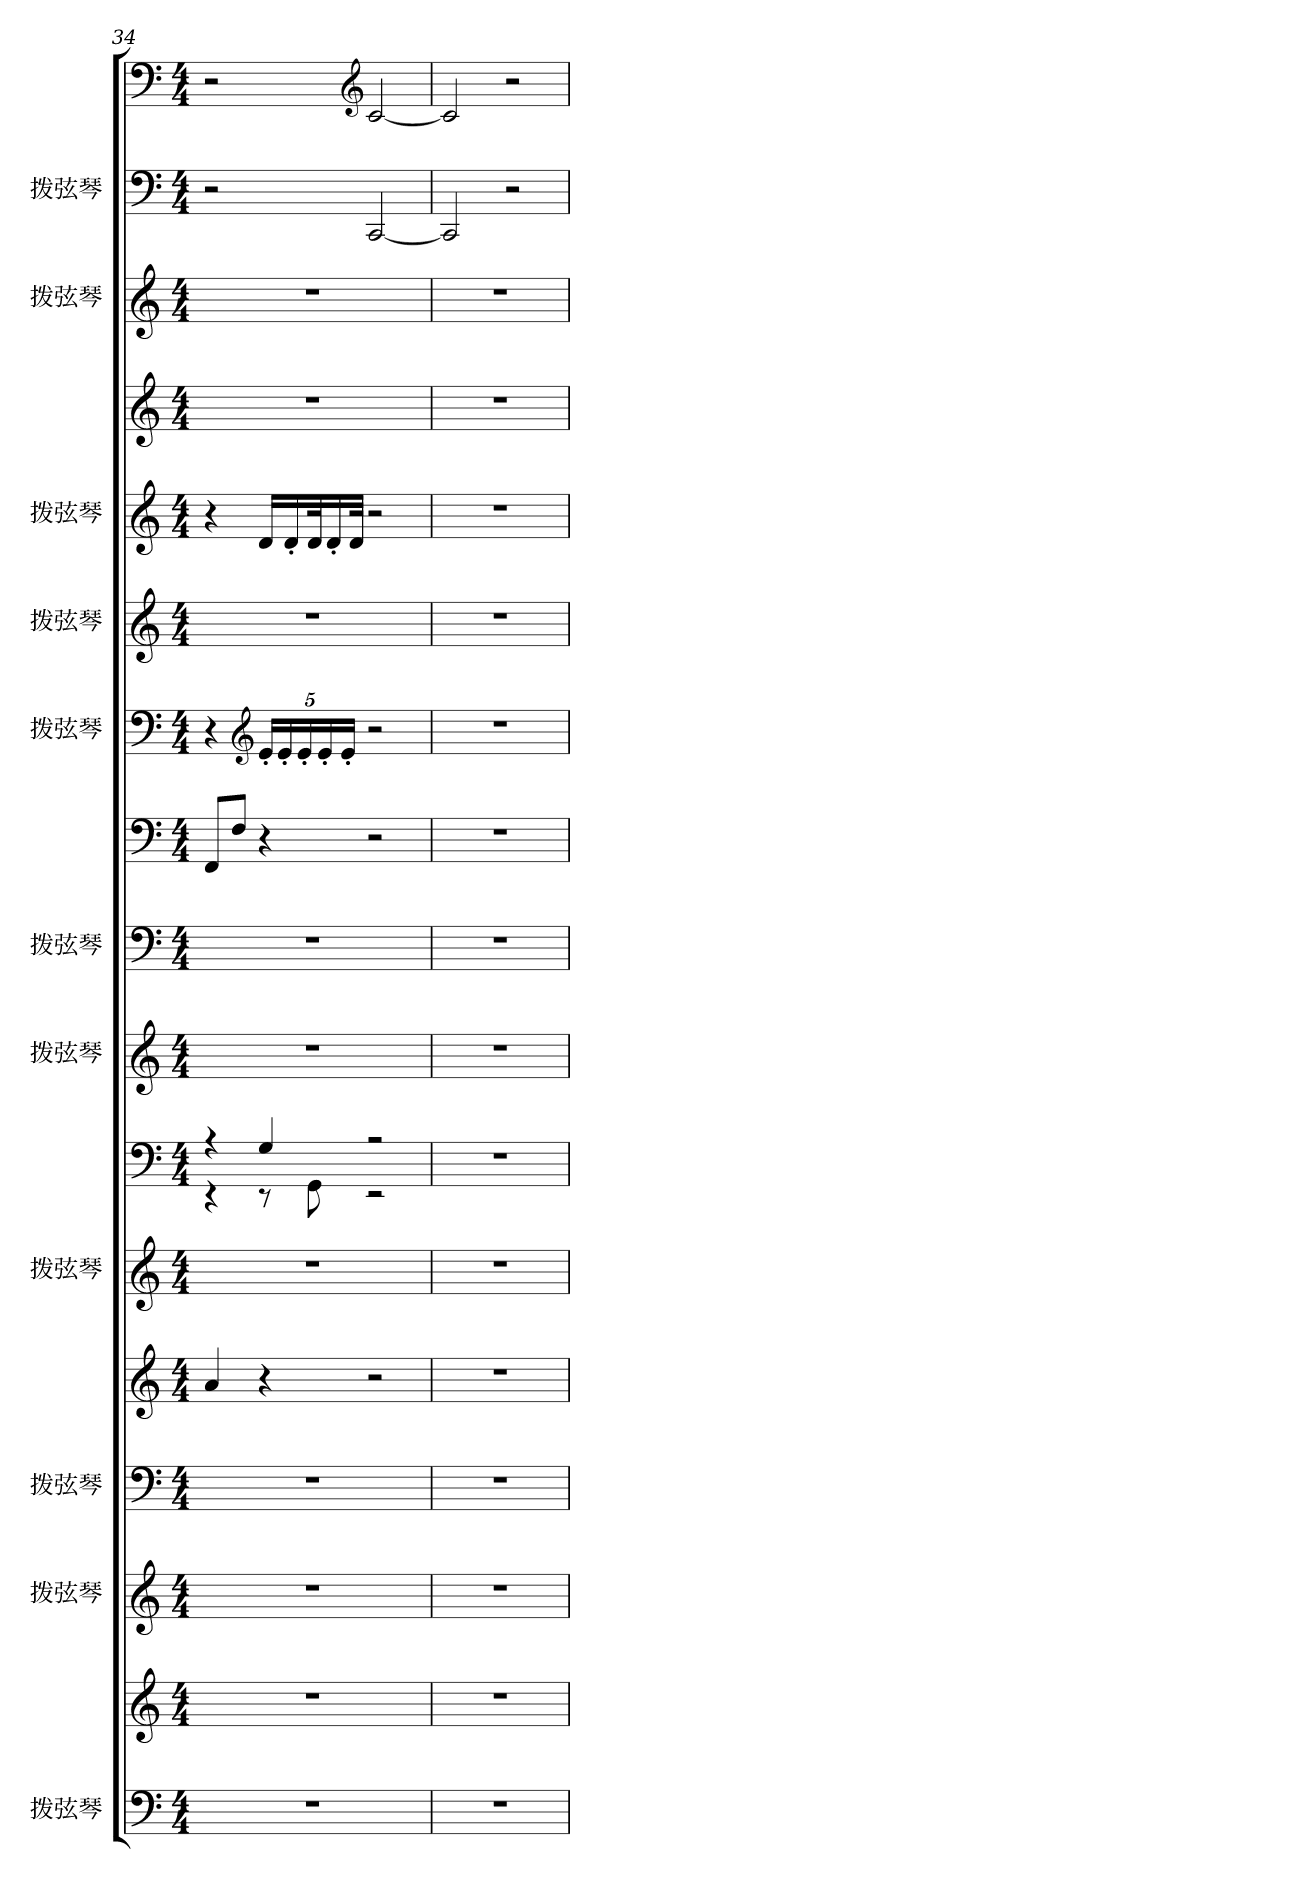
**kern	**kern	**kern	**kern	**kern	**kern	**kern	**kern	**kern	**kern	**kern	**kern	**kern	**kern	**kern	**kern	**kern
*part11	*part11	*part10	*part9	*part9	*part8	*part8	*part7	*part6	*part6	*part5	*part4	*part3	*part3	*part2	*part1	*part1
*staff17	*staff16	*staff15	*staff14	*staff13	*staff12	*staff11	*staff10	*staff9	*staff8	*staff7	*staff6	*staff5	*staff4	*staff3	*staff2	*staff1
*I"拨弦琴	*	*I"拨弦琴	*I"拨弦琴	*	*I"拨弦琴	*	*I"拨弦琴	*I"拨弦琴	*	*I"拨弦琴	*I"拨弦琴	*I"拨弦琴	*	*I"拨弦琴	*I"拨弦琴	*
*clefF4	*clefG2	*clefG2	*clefF4	*clefG2	*clefG2	*clefF4	*clefG2	*clefF4	*clefF4	*clefF4	*clefG2	*clefG2	*clefG2	*clefG2	*clefF4	*clefF4
*k[]	*k[]	*k[]	*k[]	*k[]	*k[]	*k[]	*k[]	*k[]	*k[]	*k[]	*k[]	*k[]	*k[]	*k[]	*k[]	*k[]
*M4/4	*M4/4	*M4/4	*M4/4	*M4/4	*M4/4	*M4/4	*M4/4	*M4/4	*M4/4	*M4/4	*M4/4	*M4/4	*M4/4	*M4/4	*M4/4	*M4/4
=34	=34	=34	=34	=34	=34	=34	=34	=34	=34	=34	=34	=34	=34	=34	=34	=34
*	*	*	*	*	*	*^	*	*	*	*	*	*	*	*	*	*
1r	1r	1r	1r	4a/	1r	4r	4r	1r	1r	8FF/L	4r	1r	4r	1r	1r	2r	2r
.	.	.	.	.	.	.	.	.	.	8F/J	.	.	.	.	.	.	.
*	*	*	*	*	*	*	*	*	*	*	*clefG2	*	*	*	*	*	*
*	*	*	*	*	*	*	*	*	*	*	*Xbrackettup	*	*	*	*	*	*
.	.	.	.	4r	.	4G/	8r	.	.	4r	20e'/LL	.	16d/LL	.	.	.	.
.	.	.	.	.	.	.	.	.	.	.	20e'/	.	.	.	.	.	.
.	.	.	.	.	.	.	.	.	.	.	.	.	16d'/	.	.	.	.
.	.	.	.	.	.	.	.	.	.	.	20e'/	.	.	.	.	.	.
.	.	.	.	.	.	.	8GG\	.	.	.	.	.	32d/K	.	.	.	.
.	.	.	.	.	.	.	.	.	.	.	20e'/	.	.	.	.	.	.
.	.	.	.	.	.	.	.	.	.	.	.	.	16d'/	.	.	.	.
.	.	.	.	.	.	.	.	.	.	.	20e'/JJ	.	.	.	.	.	.
.	.	.	.	.	.	.	.	.	.	.	.	.	32d/JJk	.	.	.	.
*	*	*	*	*	*	*	*	*	*	*	*	*	*	*	*	*	*clefG2
.	.	.	.	2r	.	2r	2r	.	.	2r	2r	.	2r	.	.	[2CC/	[2c/
*	*	*	*	*	*	*v	*v	*	*	*	*	*	*	*	*	*	*
=35	=35	=35	=35	=35	=35	=35	=35	=35	=35	=35	=35	=35	=35	=35	=35	=35
1r	1r	1r	1r	1r	1r	1r	1r	1r	1r	1r	1r	1r	1r	1r	2CC/]	2c/]
.	.	.	.	.	.	.	.	.	.	.	.	.	.	.	2r	2r
=	=	=	=	=	=	=	=	=	=	=	=	=	=	=	=	=
*-	*-	*-	*-	*-	*-	*-	*-	*-	*-	*-	*-	*-	*-	*-	*-	*-
